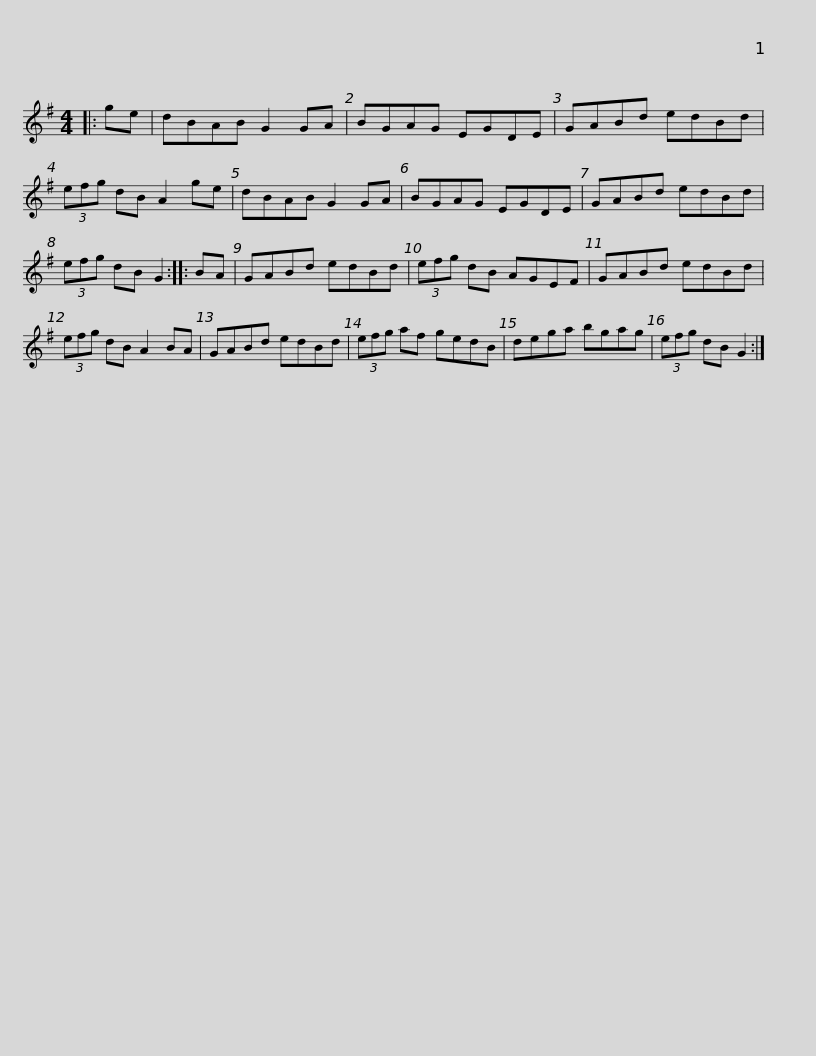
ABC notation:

X:1
L:1/8
M:4/4
I:linebreak $
K:G
V:1 treble
V:1
|: ge | dBAB G2 GA | BGAG EGDE | GABd edBd | (3efg dB A2 ge | %5
 dBAB G2 GA |$ BGAG EGDE | GABd edBd | (3efg dB G2 :: BA | %10
 GABd edBd | (3efg dB AGEF |$ GABd edBd | (3efg dB A2 BA | GABd edBd | %15
 (3efg af gedB | dega bgag |$ (3efg dB G2 :| %18
